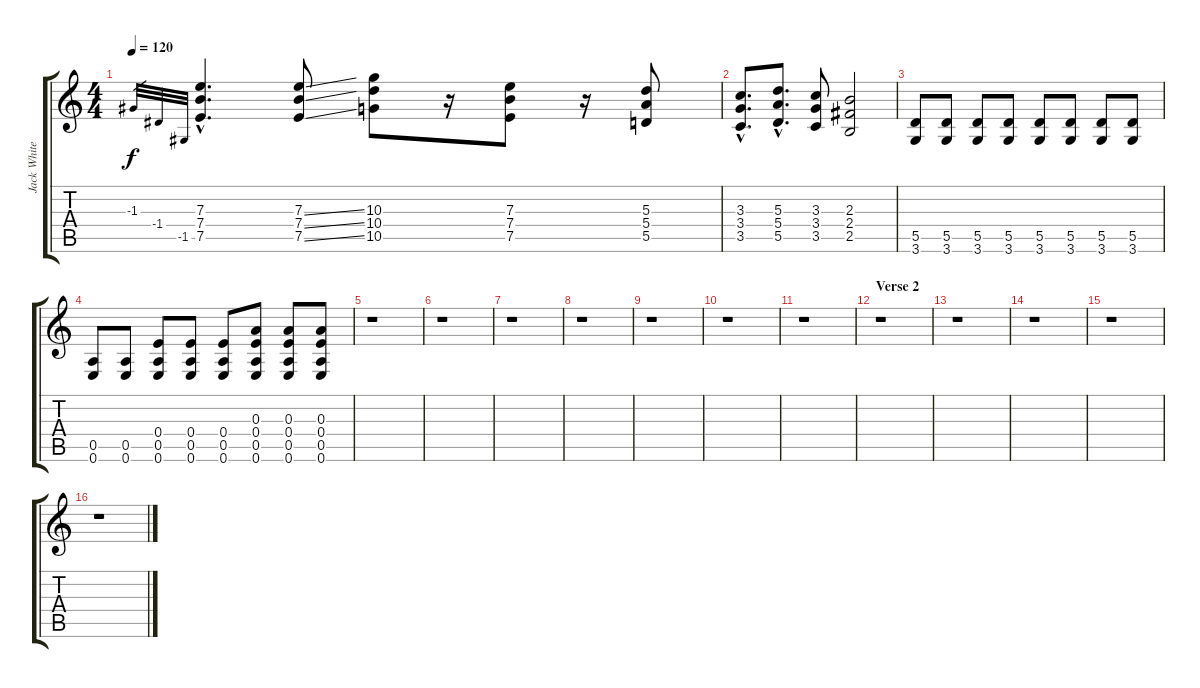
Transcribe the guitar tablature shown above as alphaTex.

\track ("Jack White - Guitar I (Rythm)" "Jack White") {instrument overdrivenguitar}
\staff {score tabs}
\tuning (E4 Db4 A3 E3 A2 E2) {hide}
\ts (4 4)
\tempo 120
\clef g2
\ks c
-1.3.32{gr dy f} -1.4.32{gr} -1.5.32{gr} (7.3{hac} 7.4{hac} 7.5{hac}).4{d} (7.3{ss} 7.4{ss} 7.5{ss}).8 (10.3 10.4 10.5).8 r.16 (7.3 7.4 7.5).8 r.16 (5.3 5.4 5.5).8 |
(3.3{hac} 3.4{hac} 3.5{hac}).8{d} (5.3{hac} 5.4{hac} 5.5{hac}).8{d} (3.3 3.4 3.5).8 (2.3 2.4 2.5).2 |
(5.5 3.6).8 (5.5 3.6).8 (5.5 3.6).8 (5.5 3.6).8 (5.5 3.6).8 (5.5 3.6).8 (5.5 3.6).8 (5.5 3.6).8 |
(0.5 0.6).8 (0.5 0.6).8 (0.4 0.5 0.6).8 (0.4 0.5 0.6).8 (0.4 0.5 0.6).8 (0.3 0.4 0.5 0.6).8 (0.3 0.4 0.5 0.6).8 (0.3 0.4 0.5 0.6).8 |
r.1 |
r.1 |
r.1 |
r.1 |
r.1 |
r.1 |
r.1 |
\section ("" "Verse 2")
r.1 |
r.1 |
r.1 |
r.1 |
r.1
